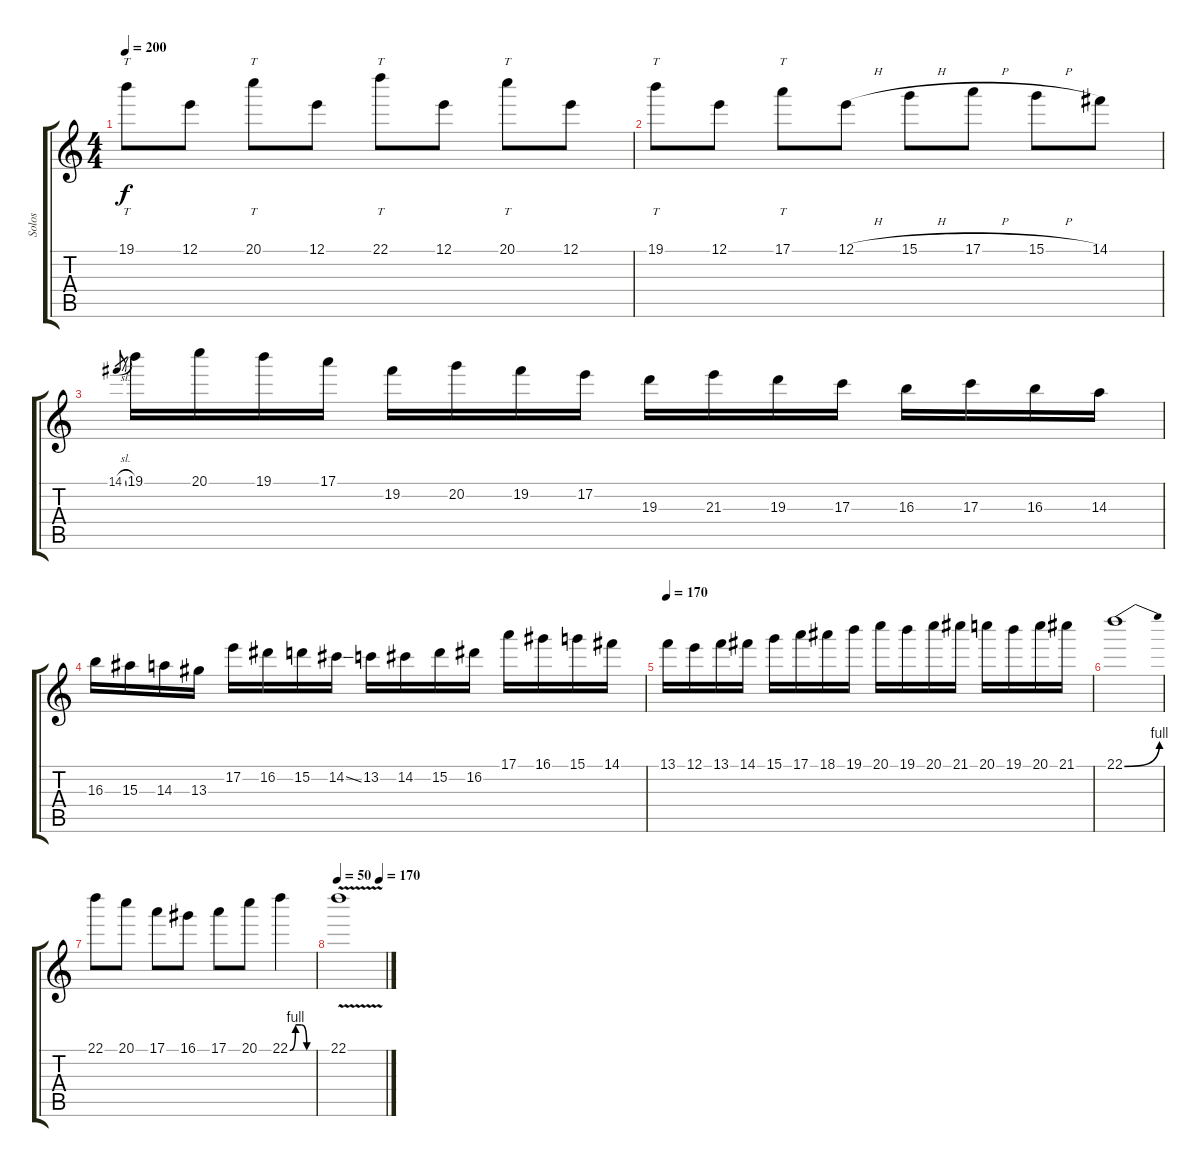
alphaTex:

\track ("Solos" "Solos") {instrument distortionguitar}
\staff {score tabs}
\tuning (E4 B3 G3 D3 A2 E2) {hide}
\ts (4 4)
\tempo 200
\clef g2
\ks c
19.1.8{tt dy f} 12.1.8 20.1.8{tt} 12.1.8 22.1.8{tt} 12.1.8 20.1.8{tt} 12.1.8 |
19.1.8{tt} 12.1.8 17.1.8{tt} 12.1{h}.8 15.1{h}.8 17.1{h}.8 15.1{h}.8 14.1.8 |
14.1{sl}.8{gr} 19.1.16 20.1.16 19.1.16 17.1.16 19.2.16 20.2.16 19.2.16 17.2.16 19.3.16 21.3.16 19.3.16 17.3.16 16.3.16 17.3.16 16.3.16 14.3.16 |
16.3.16 15.3.16 14.3.16 13.3.16 17.2.16 16.2.16 15.2.16 14.2{ss}.16 13.2.16 14.2.16 15.2.16 16.2.16 17.1.16 16.1.16 15.1.16 14.1.16 |
\tempo 170
13.1.16 12.1.16 13.1.16 14.1.16 15.1.16 17.1.16 18.1.16 19.1.16 20.1.16 19.1.16 20.1.16 21.1.16 20.1.16 19.1.16 20.1.16 21.1.16 |
22.1{be (bend 0 0 60 4)}.1 |
22.1.8 20.1.8 17.1.8 16.1.8 17.1.8 20.1.8 22.1{be (custom 0 0 15 4 30 4 45 0 60 0)}.4 |
\tempo 50
\tempo (170 0.875)
22.1{v}.1
